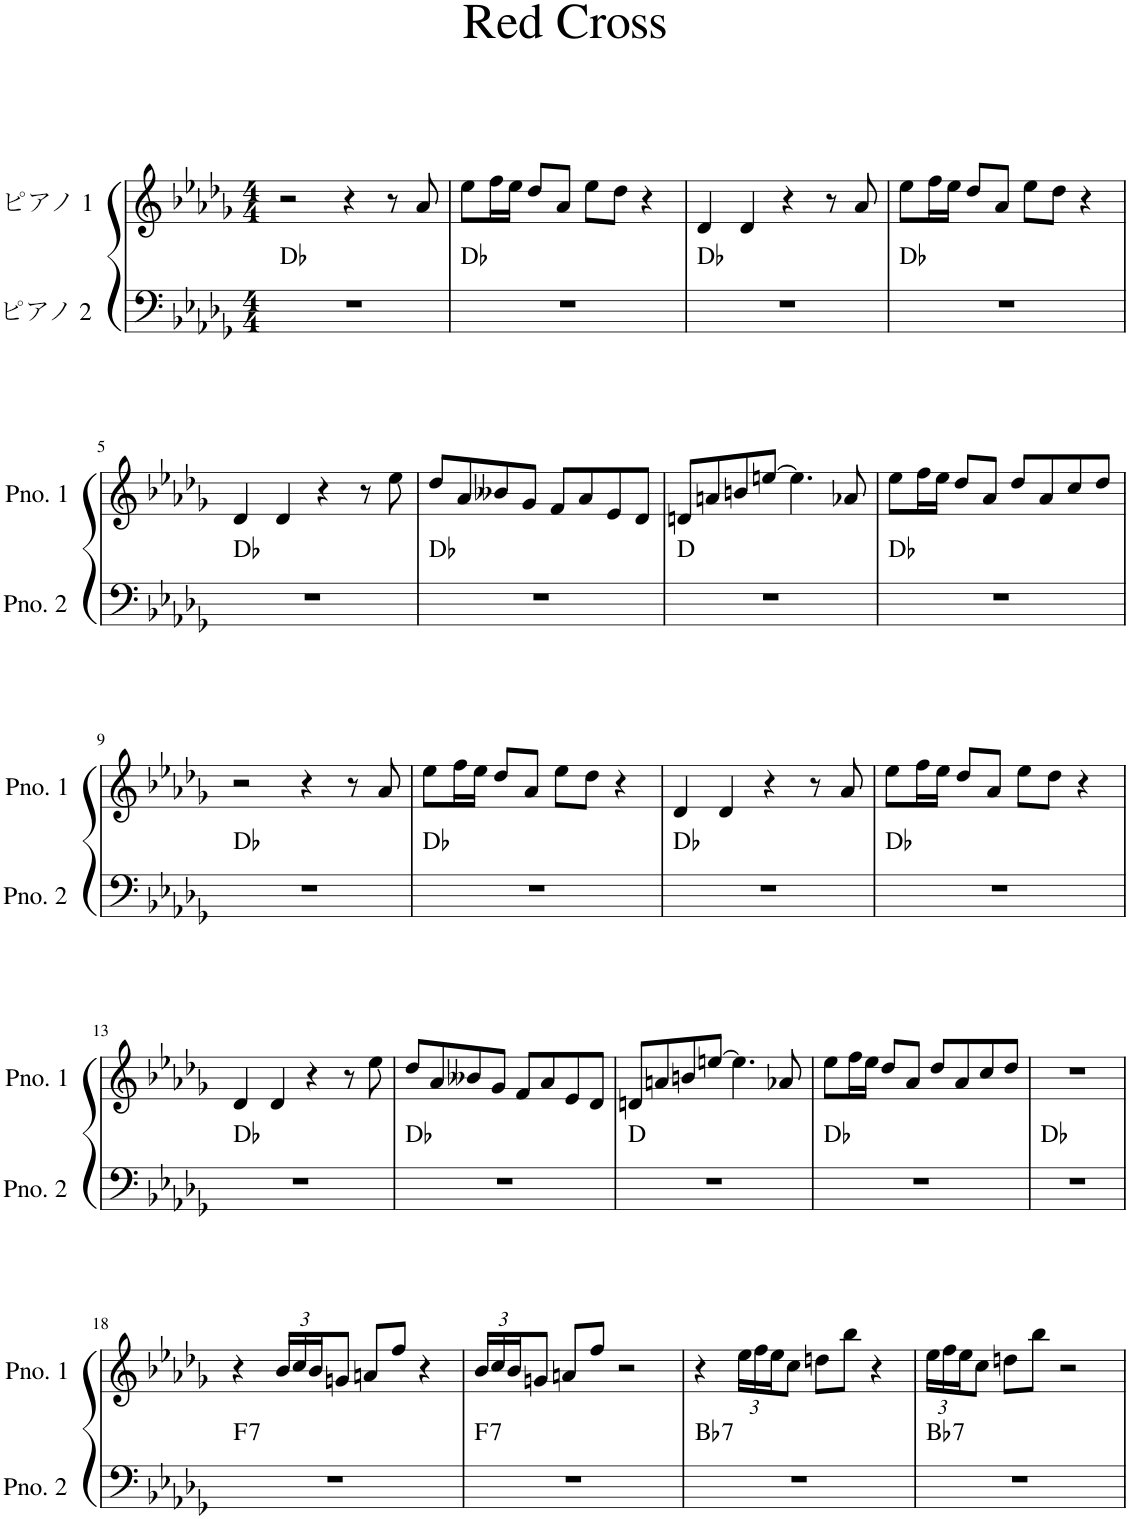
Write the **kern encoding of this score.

**kern	**harte	**kern
*part2	*part2	*part1
*staff2	*	*staff1
*I"ピアノ 2	*	*I"ピアノ 1
*clefF4	*	*clefG2
*k[b-e-a-d-g-]	*	*k[b-e-a-d-g-]
*M4/4	*	*M4/4
=1	=1	=1
1r	Db:maj	2r
.	.	4r
.	.	8r
.	.	8a-/
=2	=2	=2
1r	Db:maj	8ee-\L
.	.	16ff\L
.	.	16ee-\JJ
.	.	8dd-/L
.	.	8a-/J
.	.	8ee-\L
.	.	8dd-\J
.	.	4r
=3	=3	=3
1r	Db:maj	4d-/
.	.	4d-/
.	.	4r
.	.	8r
.	.	8a-/
=4	=4	=4
1r	Db:maj	8ee-\L
.	.	16ff\L
.	.	16ee-\JJ
.	.	8dd-/L
.	.	8a-/J
.	.	8ee-\L
.	.	8dd-\J
.	.	4r
!!LO:LB:g=z
=5	=5	=5
1r	Db:maj	4d-/
.	.	4d-/
.	.	4r
.	.	8r
.	.	8ee-\
=6	=6	=6
1r	Db:maj	8dd-/L
.	.	8a-/
.	.	8b--X/
.	.	8g-/J
.	.	8f/L
.	.	8a-/
.	.	8e-/
.	.	8d-/J
=7	=7	=7
1r	D:maj	8dn/L
.	.	8an/
.	.	8bn/
.	.	[8een/J
.	.	4.ee\]
.	.	8a-X/
=8	=8	=8
1r	Db:maj	8ee-\L
.	.	16ff\L
.	.	16ee-\JJ
.	.	8dd-/L
.	.	8a-/J
.	.	8dd-/L
.	.	8a-/
.	.	8cc/
.	.	8dd-/J
!!LO:LB:g=z
=9	=9	=9
1r	Db:maj	2r
.	.	4r
.	.	8r
.	.	8a-/
=10	=10	=10
1r	Db:maj	8ee-\L
.	.	16ff\L
.	.	16ee-\JJ
.	.	8dd-/L
.	.	8a-/J
.	.	8ee-\L
.	.	8dd-\J
.	.	4r
=11	=11	=11
1r	Db:maj	4d-/
.	.	4d-/
.	.	4r
.	.	8r
.	.	8a-/
=12	=12	=12
1r	Db:maj	8ee-\L
.	.	16ff\L
.	.	16ee-\JJ
.	.	8dd-/L
.	.	8a-/J
.	.	8ee-\L
.	.	8dd-\J
.	.	4r
!!LO:LB:g=z
=13	=13	=13
1r	Db:maj	4d-/
.	.	4d-/
.	.	4r
.	.	8r
.	.	8ee-\
=14	=14	=14
1r	Db:maj	8dd-/L
.	.	8a-/
.	.	8b--X/
.	.	8g-/J
.	.	8f/L
.	.	8a-/
.	.	8e-/
.	.	8d-/J
=15	=15	=15
1r	D:maj	8dn/L
.	.	8an/
.	.	8bn/
.	.	[8een/J
.	.	4.ee\]
.	.	8a-X/
=16	=16	=16
1r	Db:maj	8ee-\L
.	.	16ff\L
.	.	16ee-\JJ
.	.	8dd-/L
.	.	8a-/J
.	.	8dd-/L
.	.	8a-/
.	.	8cc/
.	.	8dd-/J
=17	=17	=17
1r	Db:maj	1r
!!LO:LB:g=z
=18	=18	=18
!	!LO:H:kt=7	!
1r	F:7	4r
*	*	*Xbrackettup
.	.	24b-/LL
.	.	24cc/
.	.	24b-/J
.	.	8gn/J
.	.	8an/L
.	.	8ff/J
.	.	4r
=19	=19	=19
!	!LO:H:kt=7	!
1r	F:7	24b-/LL
.	.	24cc/
.	.	24b-/J
.	.	8gn/J
.	.	8an/L
.	.	8ff/J
.	.	2r
=20	=20	=20
!	!LO:H:kt=7	!
1r	Bb:7	4r
.	.	24ee-\LL
.	.	24ff\
.	.	24ee-\J
.	.	8cc\J
.	.	8ddn\L
.	.	8bb-\J
.	.	4r
=21	=21	=21
!	!LO:H:kt=7	!
1r	Bb:7	24ee-\LL
.	.	24ff\
.	.	24ee-\J
.	.	8cc\J
.	.	8ddn\L
.	.	8bb-\J
.	.	2r
=	=	=
*-	*-	*-
